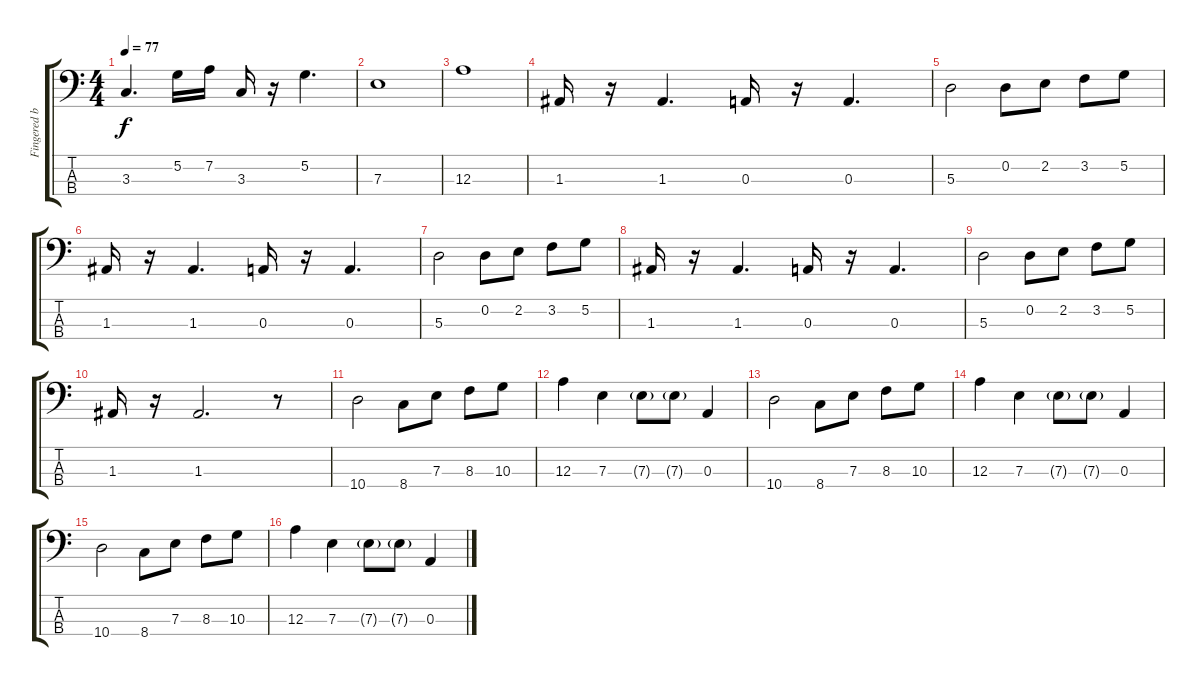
\track ("Fingered bass" "Fingered b") {instrument electricbassfinger}
\staff {score tabs}
\tuning (G2 D2 A1 E1) {hide}
\ts (4 4)
\tempo 77
\clef f4
\ks c
3.3.4{d dy f} 5.2.16 7.2.16 3.3.16 r.16 5.2.4{d} |
7.3.1 |
12.3.1 |
1.3.16 r.16 1.3.4{d} 0.3.16 r.16 0.3.4{d} |
5.3.2 0.2.8 2.2.8 3.2.8 5.2.8 |
1.3.16 r.16 1.3.4{d} 0.3.16 r.16 0.3.4{d} |
5.3.2 0.2.8 2.2.8 3.2.8 5.2.8 |
1.3.16 r.16 1.3.4{d} 0.3.16 r.16 0.3.4{d} |
5.3.2 0.2.8 2.2.8 3.2.8 5.2.8 |
1.3.16 r.16 1.3.2{d} r.8 |
10.4.2 8.4.8 7.3.8 8.3.8 10.3.8 |
12.3.4 7.3.4 7.3{g}.8 7.3{g}.8 0.3.4 |
10.4.2 8.4.8 7.3.8 8.3.8 10.3.8 |
12.3.4 7.3.4 7.3{g}.8 7.3{g}.8 0.3.4 |
10.4.2 8.4.8 7.3.8 8.3.8 10.3.8 |
12.3.4 7.3.4 7.3{g}.8 7.3{g}.8 0.3.4
